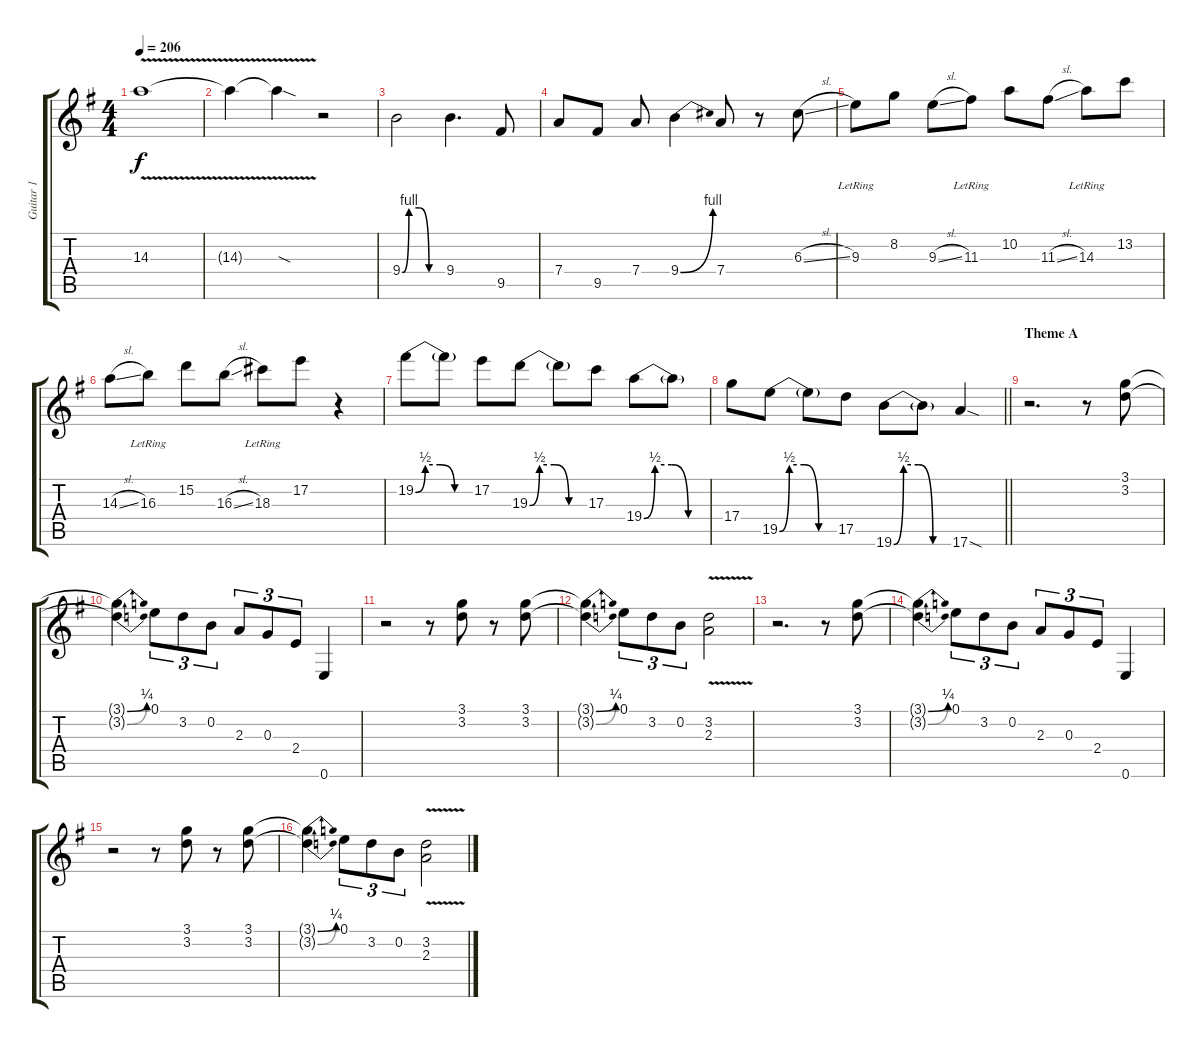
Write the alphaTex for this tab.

\track ("Guitar 1" "Guitar 1") {instrument distortionguitar}
\staff {score tabs}
\tuning (E4 B3 G3 D3 A2 E2) {hide}
\ts (4 4)
\tempo 206
\clef g2
\ks g
14.3{v t}.1{dy f} |
14.3{v t}.4 14.3{sod t}.4 r.2 |
9.4{be (custom 0 0 10 4 25 4 40 0 60 0)}.2 9.4.4{d} 9.5.8 |
7.4.8 9.5.8 7.4.8 9.4{be (bend 0 0 60 4)}.4 7.4.8 r.8 6.3{sl}.8 |
9.3{lr}.8 8.2.8 9.3{sl}.8 11.3{lr}.8 10.2.8 11.3{sl}.8 14.3{lr}.8 13.2.8 |
14.3{sl}.8 16.3{lr}.8 15.2.8 16.3{sl}.8 18.3{lr}.8 17.2.8 r.4 |
19.2{be (custom 0 0 10 2 25 2 40 0 60 0)}.8 19.2{t}.8 17.2.8 19.3{be (custom 0 0 10 2 25 2 40 0 60 0)}.8 19.3{t}.8 17.3.8 19.4{be (custom 0 0 10 2 25 2 40 0 60 0)}.8 19.4{t}.8 |
\barLineRight lightlight
17.4.8 19.5{be (custom 0 0 10 2 25 2 40 0 60 0)}.8 19.5{t}.8 17.5.8 19.6{be (custom 0 0 10 2 25 2 40 0 60 0)}.8 19.6{t}.8 17.6{sod}.4 |
\section ("" "Theme A")
r.2{d} r.8 (3.1 3.2).8 |
(3.1{be (bend 0 0 60 1) t} 3.2{be (bend 0 0 60 1) t}).4 0.1.8{tu (3 2)} 3.2.8{tu (3 2)} 0.2.8{tu (3 2)} 2.3.8{tu (3 2)} 0.3.8{tu (3 2)} 2.4.8{tu (3 2)} 0.6.4 |
r.2 r.8 (3.1 3.2).8 r.8 (3.1 3.2).8 |
(3.1{be (bend 0 0 60 1) t} 3.2{be (bend 0 0 60 1) t}).4 0.1.8{tu (3 2)} 3.2.8{tu (3 2)} 0.2.8{tu (3 2)} (3.2{v} 2.3{v}).2 |
r.2{d} r.8 (3.1 3.2).8 |
(3.1{be (bend 0 0 60 1) t} 3.2{be (bend 0 0 60 1) t}).4 0.1.8{tu (3 2)} 3.2.8{tu (3 2)} 0.2.8{tu (3 2)} 2.3.8{tu (3 2)} 0.3.8{tu (3 2)} 2.4.8{tu (3 2)} 0.6.4 |
r.2 r.8 (3.1 3.2).8 r.8 (3.1 3.2).8 |
(3.1{be (bend 0 0 60 1) t} 3.2{be (bend 0 0 60 1) t}).4 0.1.8{tu (3 2)} 3.2.8{tu (3 2)} 0.2.8{tu (3 2)} (3.2{v} 2.3{v}).2
